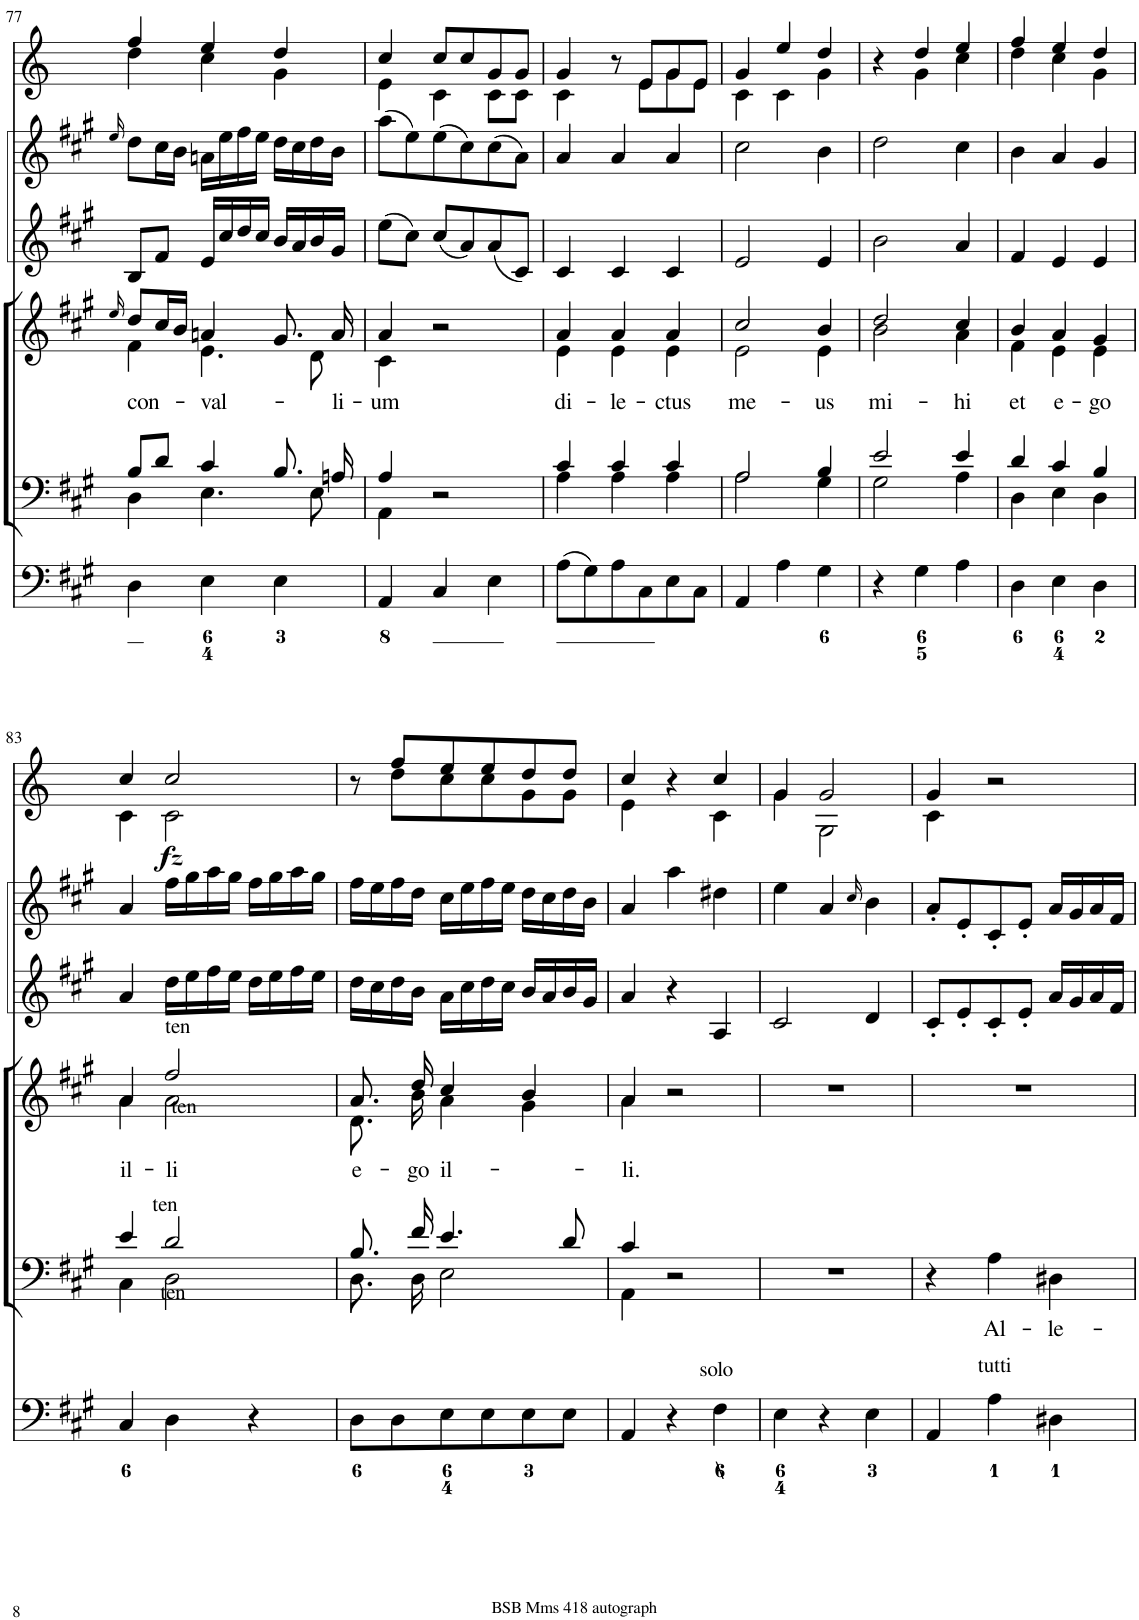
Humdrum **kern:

**kern	**kern	**text	**kern	**text	**kern	**kern	**kern	**dynam
*part6	*part5	*part5	*part4	*part4	*part3	*part2	*part1	*part1
*staff6	*staff5	*staff5	*staff4	*staff4	*staff3	*staff2	*staff1	*staff1
*I"Organ	*I"Voice	*	*I"Voice	*	*I"Violin	*I"Violini	*I"Corni in A	*
*	*	*	*	*	*I'Vln	*I'Vln	*	*
!!LO:PB:g=z
*clefF4	*clefF4	*	*clefG2	*	*clefG2	*clefG2	*clefG2	*
*	*	*	*	*	*	*	*Trd2c3	*
*k[f#c#g#]	*k[f#c#g#]	*	*k[f#c#g#]	*	*k[f#c#g#]	*k[f#c#g#]	*k[]	*
*M3/4	*M3/4	*	*M3/4	*	*M3/4	*M3/4	*M3/4	*
=77	=77	=77	=77	=77	=77	=77	=77	=77
.	.	.	16qee/	.	.	16qee/	.	.
*	*^	*	*	*	*	*	*	*
!	!	!	!	!	!LO:LY:b	!	!	!	!
*	*	*	*	*^	*	*	*	*^	*
4D\	8B/L	4D\	.	8dd/L	4f#\	con-	8B/L	8dd\L	4ff/	4dd\	.
.	8d/J	.	.	16cc#/L	.	.	8f#/J	16cc#\L	.	.	.
.	.	.	.	16b/JJ	.	.	.	16b\JJ	.	.	.
!	!	!	!	!	!	!LO:LY:b	!	!	!	!	!
4E\	4c#/	4.E\	.	4an/	4.e\	-val-	16e/LL	16an\LL	4ee/	4cc\	.
.	.	.	.	.	.	.	16cc#/	16ee\	.	.	.
.	.	.	.	.	.	.	16dd/	16ff#\	.	.	.
.	.	.	.	.	.	.	16cc#/JJ	16ee\JJ	.	.	.
4E\	8.B/	.	.	8.g#/	.	.	16b/LL	16dd\LL	4dd/	4g\	.
.	.	.	.	.	.	.	16a/	16cc#\	.	.	.
.	.	8E\	.	.	8d\	.	16b/	16dd\	.	.	.
!	!	!	!	!	!	!LO:LY:b	!	!	!	!	!
.	16An/	.	.	16a/	.	-li-	16g#/JJ	16b\JJ	.	.	.
=78	=78	=78	=78	=78	=78	=78	=78	=78	=78	=78	=78
!	!	!	!	!	!	!LO:LY:b	!	!	!	!	!
4AA/	4A/	4AA\	.	4a/	4c#\	-um	(8ee\L	(8aa\L	4cc/	4e\	.
.	.	.	.	.	.	.	8cc#\J)	8ee\)	.	.	.
4C#/	2r	2ryy	.	2r	2ryy	.	(8cc#/L	(8ee\	8cc/L	4c\	.
.	.	.	.	.	.	.	8a/)	8cc#\)	8cc/	.	.
4E\	.	.	.	.	.	.	(8a/	(8cc#\	8g/	8c\L	.
.	.	.	.	.	.	.	8c#/J)	8a\J)	8g/J	8c\J	.
=79	=79	=79	=79	=79	=79	=79	=79	=79	=79	=79	=79
!	!	!	!	!	!	!LO:LY:b	!	!	!	!	!
(8A\L	4c#/	4A\	.	4a/	4e\	di-	4c#/	4a/	4g/	4c\	.
8G#\)	.	.	.	.	.	.	.	.	.	.	.
!	!	!	!	!	!	!LO:LY:b	!	!	!	!	!
8A\	4c#/	4A\	.	4a/	4e\	-le-	4c#/	4a/	8r	8ryy	.
8C#\	.	.	.	.	.	.	.	.	8e/L	8e\L	.
!	!	!	!	!	!	!LO:LY:b	!	!	!	!	!
8E\	4c#/	4A\	.	4a/	4e\	-ctus	4c#/	4a/	8g/	8g\	.
8C#\J	.	.	.	.	.	.	.	.	8e/J	8e\J	.
=80	=80	=80	=80	=80	=80	=80	=80	=80	=80	=80	=80
!	!	!	!	!	!	!LO:LY:b	!	!	!	!	!
4AA/	2A/	2A\	.	2cc#/	2e\	me-	2e/	2cc#\	4g/	4c\	.
4A\	.	.	.	.	.	.	.	.	4ee/	4c\	.
!	!	!	!	!	!	!LO:LY:b	!	!	!	!	!
4G#\	4B/	4G#\	.	4b/	4e\	-us	4e/	4b\	4dd/	4g\	.
=81	=81	=81	=81	=81	=81	=81	=81	=81	=81	=81	=81
!	!	!	!	!	!	!LO:LY:b	!	!	!	!	!
4r	2e/	2G#\	.	2dd/	2b\	mi-	2b\	2dd\	4r	4ryy	.
4G#\	.	.	.	.	.	.	.	.	4dd/	4g\	.
!	!	!	!	!	!	!LO:LY:b	!	!	!	!	!
4A\	4e/	4A\	.	4cc#/	4a\	-hi	4a/	4cc#\	4ee/	4cc\	.
=82	=82	=82	=82	=82	=82	=82	=82	=82	=82	=82	=82
!	!	!	!	!	!	!LO:LY:b	!	!	!	!	!
4D\	4d/	4D\	.	4b/	4f#\	et	4f#/	4b\	4ff/	4dd\	.
!	!	!	!	!	!	!LO:LY:b	!	!	!	!	!
4E\	4c#/	4E\	.	4a/	4e\	e-	4e/	4a/	4ee/	4cc\	.
!	!	!	!	!	!	!LO:LY:b	!	!	!	!	!
4D\	4B/	4D\	.	4g#/	4e\	-go	4e/	4g#/	4dd/	4g\	.
!!LO:LB:g=z	!!
=83	=83	=83	=83	=83	=83	=83	=83	=83	=83	=83	=83
!	!	!	!	!	!	!LO:LY:b	!	!	!	!	!
4C#/	4e/	4C#\	.	4a/	4a\	il-	4a/	4a/	4cc/	4c\	.
!	!	!	!	!LO:TX:a:t=ten	!	!	!	!	!	!	!
!	!	!	!	!LO:TX:a:t=ten	!	!	!	!	!	!	!
!	!LO:TX:a:t=ten	!	!	!	!	!	!	!	!	!	!
!	!LO:TX:a:t=ten	!	!	!	!	!	!	!	!	!	!
!	!	!	!	!	!	!LO:LY:b	!	!	!	!	!LO:DY:b
4D\	2d/	2D\	.	2ff#/	2a\	-li	16dd\LL	16ff#\LL	2cc/	2c\	fz
.	.	.	.	.	.	.	16ee\	16gg#\	.	.	.
.	.	.	.	.	.	.	16ff#\	16aa\	.	.	.
.	.	.	.	.	.	.	16ee\JJ	16gg#\JJ	.	.	.
4r	.	.	.	.	.	.	16dd\LL	16ff#\LL	.	.	.
.	.	.	.	.	.	.	16ee\	16gg#\	.	.	.
.	.	.	.	.	.	.	16ff#\	16aa\	.	.	.
.	.	.	.	.	.	.	16ee\JJ	16gg#\JJ	.	.	.
=84	=84	=84	=84	=84	=84	=84	=84	=84	=84	=84	=84
!	!	!	!	!	!	!LO:LY:b	!	!	!	!	!
8D\L	8.B/	8.D\	.	8.a/	8.d\	e-	16dd\LL	16ff#\LL	8r	8ryy	.
.	.	.	.	.	.	.	16cc#\	16ee\	.	.	.
8D\	.	.	.	.	.	.	16dd\	16ff#\	8ff/L	8dd\L	.
!	!	!	!	!	!	!LO:LY:b	!	!	!	!	!
.	16f#/	16D\	.	16dd/	16b\	-go	16b\JJ	16dd\JJ	.	.	.
!	!	!	!	!	!	!LO:LY:b	!	!	!	!	!
8E\	4.e/	2E\	.	4cc#/	4a\	il-	16a\LL	16cc#\LL	8ee/	8cc\	.
.	.	.	.	.	.	.	16cc#\	16ee\	.	.	.
8E\	.	.	.	.	.	.	16dd\	16ff#\	8ee/	8cc\	.
.	.	.	.	.	.	.	16cc#\JJ	16ee\JJ	.	.	.
8E\	.	.	.	4b/	4g#\	.	16b/LL	16dd\LL	8dd/	8g\	.
.	.	.	.	.	.	.	16a/	16cc#\	.	.	.
8E\J	8d/	.	.	.	.	.	16b/	16dd\	8dd/J	8g\J	.
.	.	.	.	.	.	.	16g#/JJ	16b\JJ	.	.	.
=85	=85	=85	=85	=85	=85	=85	=85	=85	=85	=85	=85
!	!	!	!	!	!	!LO:LY:b	!	!	!	!	!
4AA/	4c#/	4AA\	.	4a/	4a\	-li.	4a/	4a/	4cc/	4e\	.
4r	2r	2ryy	.	2r	2ryy	.	4r	4aa\	4r	4ryy	.
!LO:TX:a:t=solo	!	!	!	!	!	!	!	!	!	!	!
4F#\	.	.	.	.	.	.	4A/	4dd#X\	4cc/	4c\	.
*	*v	*v	*	*	*	*	*	*	*	*	*
*	*	*	*v	*v	*	*	*	*	*	*
=86	=86	=86	=86	=86	=86	=86	=86	=86	=86
4E\	2.r	.	2.r	.	2c#/	4ee\	4g/	4g\	.
4r	.	.	.	.	.	4a/	2g/	2G\	.
.	.	.	.	.	.	16qcc#/	.	.	.
4E\	.	.	.	.	4d/	4b\	.	.	.
=87	=87	=87	=87	=87	=87	=87	=87	=87	=87
4AA/	4r	.	2.r	.	8c#'/L	8a'/L	4g/	4c\	.
.	.	.	.	.	8e'/	8e'/	.	.	.
!LO:TX:a:t=tutti	!	!	!	!	!	!	!	!	!
!	!	!LO:LY:b	!	!	!	!	!	!	!
4A\	4A\	Al-	.	.	8c#'/	8c#'/	2r	2ryy	.
.	.	.	.	.	8e'/J	8e'/J	.	.	.
!	!	!LO:LY:b	!	!	!	!	!	!	!
4D#X\	4D#X\	-le-	.	.	16a/LL	16a/LL	.	.	.
.	.	.	.	.	16g#/	16g#/	.	.	.
.	.	.	.	.	16a/	16a/	.	.	.
.	.	.	.	.	16f#/JJ	16f#/JJ	.	.	.
*	*	*	*	*	*	*	*v	*v	*
=	=	=	=	=	=	=	=	=
*-	*-	*-	*-	*-	*-	*-	*-	*-
